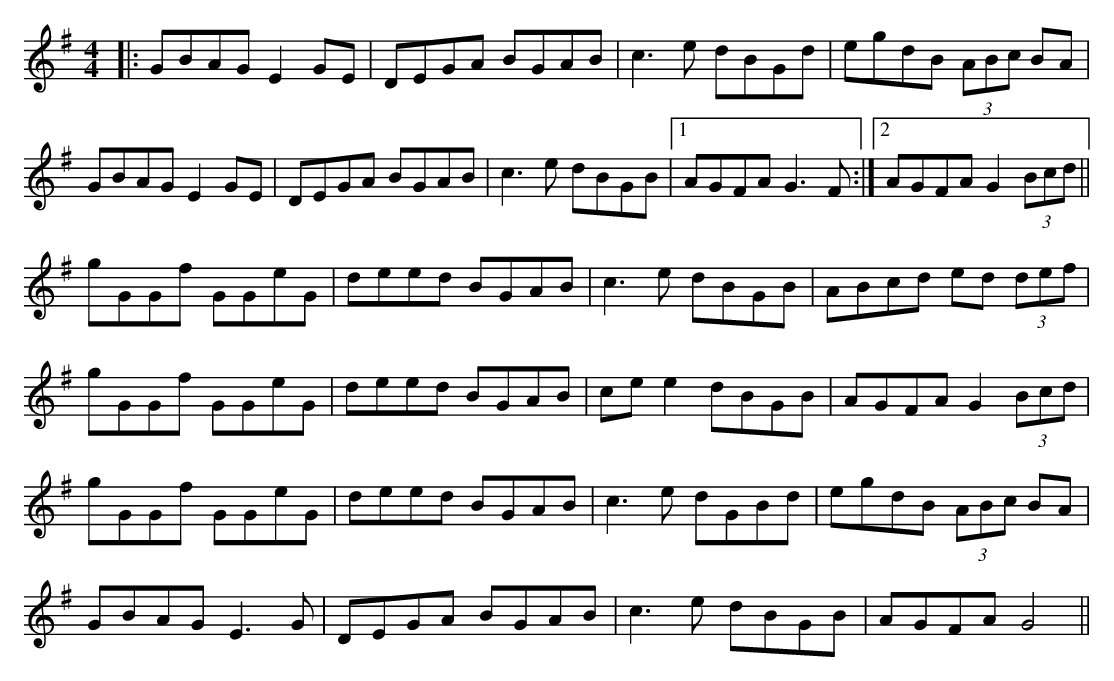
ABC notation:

X:1
M:4/4
K:G
|:GBAG E2 GE|DEGA BGAB|c3e dBGd|egdB (3ABc BA|
GBAG E2GE|DEGA BGAB|c3e dBGB|1 AGFA G3F:|2 AGFA G2 (3Bcd||
gGGf GGeG|deed BGAB|c3e dBGB|ABcd ed (3def|
gGGf GGeG|deed BGAB|ce e2 dBGB|AGFA G2 (3Bcd|
gGGf GGeG|deed BGAB|c3e dGBd|egdB (3ABc BA|
GBAG E3G|DEGA BGAB|c3e dBGB|AGFA G4||
